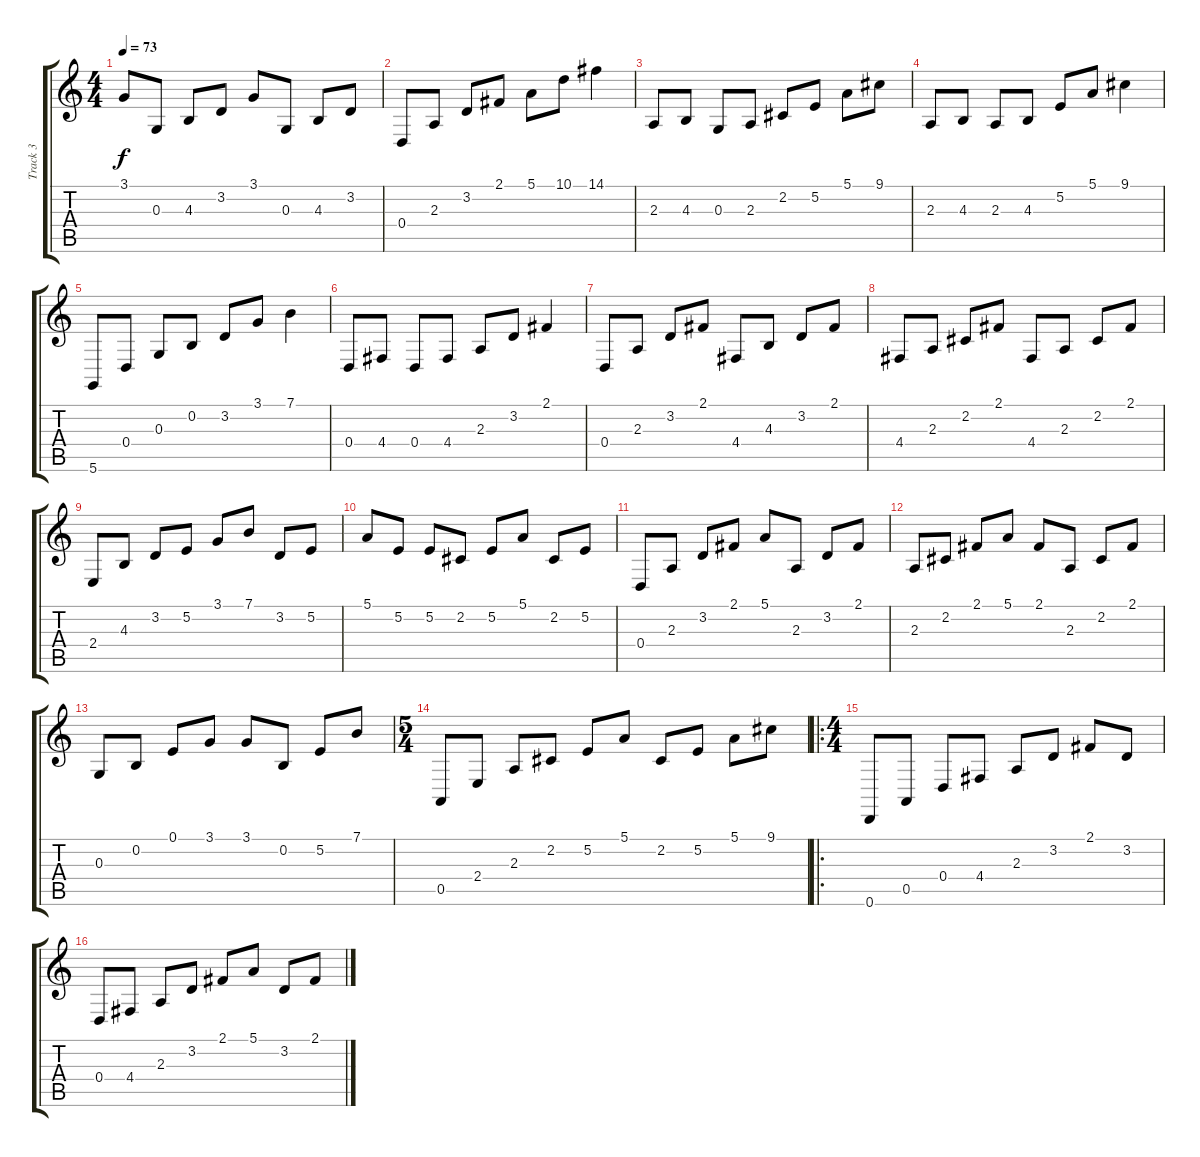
\track ("Track 3" "Track 3") {instrument orchestralharp}
\staff {score tabs}
\tuning (E4 B3 G3 D3 A2 D2) {hide}
\ts (4 4)
\tempo 73
\clef g2
\ks c
3.1.8{dy f} 0.3.8 4.3.8 3.2.8 3.1.8 0.3.8 4.3.8 3.2.8 |
0.4.8 2.3.8 3.2.8 2.1.8 5.1.8 10.1.8 14.1.4 |
2.3.8 4.3.8 0.3.8 2.3.8 2.2.8 5.2.8 5.1.8 9.1.8 |
2.3.8 4.3.8 2.3.8 4.3.8 5.2.8 5.1.8 9.1.4 |
5.6.8 0.4.8 0.3.8 0.2.8 3.2.8 3.1.8 7.1.4 |
0.4.8 4.4.8 0.4.8 4.4.8 2.3.8 3.2.8 2.1.4 |
0.4.8 2.3.8 3.2.8 2.1.8 4.4.8 4.3.8 3.2.8 2.1.8 |
4.4.8 2.3.8 2.2.8 2.1.8 4.4.8 2.3.8 2.2.8 2.1.8 |
2.4.8 4.3.8 3.2.8 5.2.8 3.1.8 7.1.8 3.2.8 5.2.8 |
5.1.8 5.2.8 5.2.8 2.2.8 5.2.8 5.1.8 2.2.8 5.2.8 |
0.4.8 2.3.8 3.2.8 2.1.8 5.1.8 2.3.8 3.2.8 2.1.8 |
2.3.8 2.2.8 2.1.8 5.1.8 2.1.8 2.3.8 2.2.8 2.1.8 |
0.3.8 0.2.8 0.1.8 3.1.8 3.1.8 0.2.8 5.2.8 7.1.8 |
\ts (5 4)
0.5.8 2.4.8 2.3.8 2.2.8 5.2.8 5.1.8 2.2.8 5.2.8 5.1.8 9.1.8 |
\ro
\ts (4 4)
0.6.8 0.5.8 0.4.8 4.4.8 2.3.8 3.2.8 2.1.8 3.2.8 |
0.4.8 4.4.8 2.3.8 3.2.8 2.1.8 5.1.8 3.2.8 2.1.8
